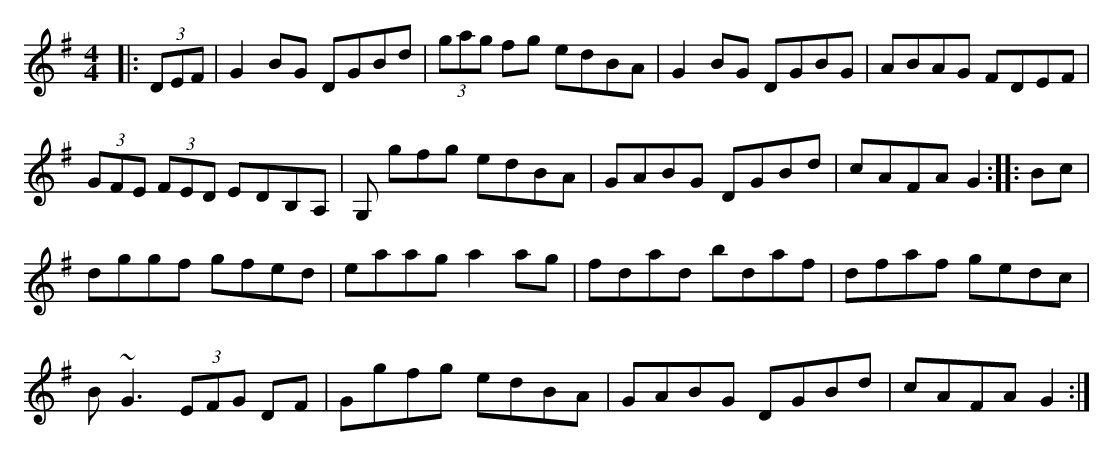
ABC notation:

X:1
M:4/4
K:G
|:(3DEF|G2BG DGBd|(3gag fg edBA|G2BG DGBG|ABAG FDEF|
(3GFE (3FED EDB,A,|G, gfg edBA|GABG DGBd|cAFA G2:|:Bc|
dggf gfed|eaag a2ag|fdad bdaf|dfaf gedc|
B~G3 (3EFG DF|Ggfg edBA|GABG DGBd|cAFA G2:|
